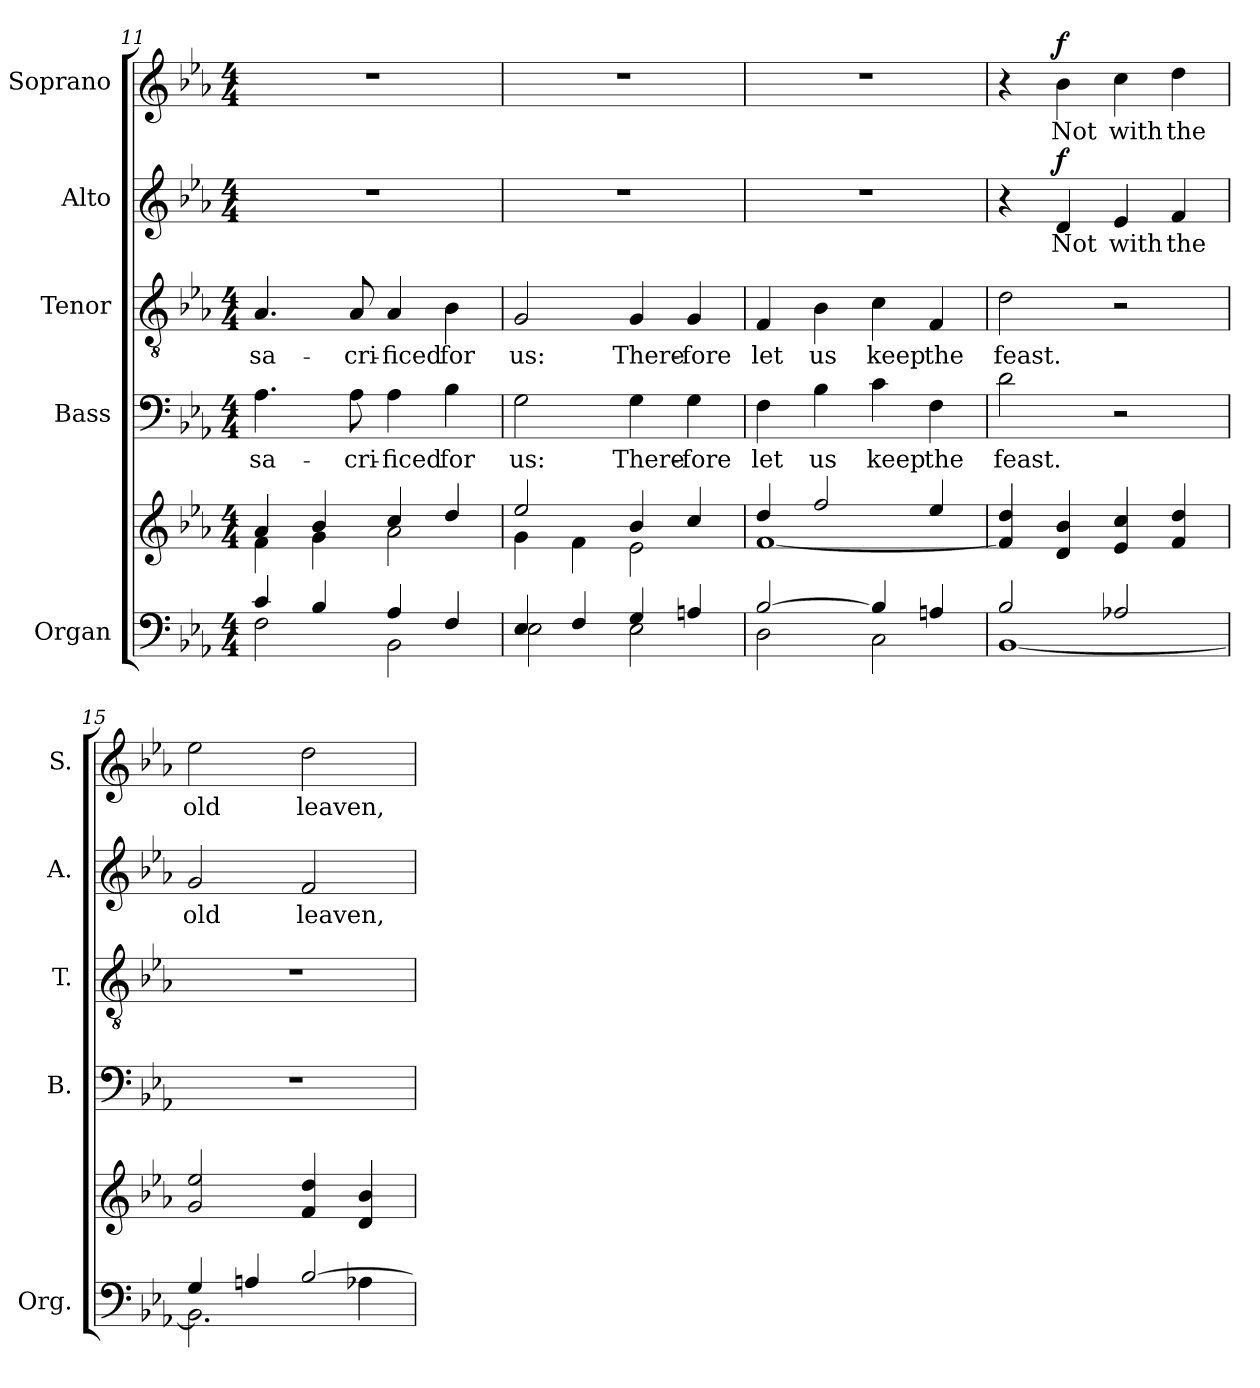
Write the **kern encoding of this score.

**kern	**kern	**kern	**text	**kern	**text	**kern	**text	**dynam	**kern	**text	**dynam
*part5	*part5	*part4	*part4	*part3	*part3	*part2	*part2	*part2	*part1	*part1	*part1
*staff6	*staff5	*staff4	*staff4	*staff3	*staff3	*staff2	*staff2	*staff2	*staff1	*staff1	*staff1
*I"Organ	*	*I"Bass	*	*I"Tenor	*	*I"Alto	*	*	*I"Soprano	*	*
*I'Org.	*	*I'B.	*	*I'T.	*	*I'A.	*	*	*I'S.	*	*
*clefF4	*clefG2	*clefF4	*	*clefGv2	*	*clefG2	*	*	*clefG2	*	*
*	*	*	*	*ITrd7c12	*	*	*	*	*	*	*
*k[b-e-a-]	*k[b-e-a-]	*k[b-e-a-]	*	*k[b-e-a-]	*	*k[b-e-a-]	*	*	*k[b-e-a-]	*	*
*E-:	*E-:	*E-:	*	*E-:	*	*E-:	*	*	*E-:	*	*
*M4/4	*M4/4	*M4/4	*	*M4/4	*	*M4/4	*	*	*M4/4	*	*
=11	=11	=11	=11	=11	=11	=11	=11	=11	=11	=11	=11
*^	*^	*	*	*	*	*	*	*	*	*	*
!	!	!	!	!	!LO:LY:b:color=#000000	!	!	!	!	!	!	!	!
!	!	!	!	!	!	!	!LO:LY:b:color=#000000	!	!	!	!	!	!
4ci/	2Fi\	4a-i/	4fi\	4.A-i\	sa-	4.AA-i/	sa-	1r	.	.	1r	.	.
4B-i/	.	4b-i/	4gi\	.	.	.	.	.	.	.	.	.	.
!	!	!	!	!	!LO:LY:b:color=#000000	!	!	!	!	!	!	!	!
!	!	!	!	!	!	!	!LO:LY:b:color=#000000	!	!	!	!	!	!
.	.	.	.	8A-i\	-cri-	8AA-i/	-cri-	.	.	.	.	.	.
!	!	!	!	!	!LO:LY:b:color=#000000	!	!	!	!	!	!	!	!
!	!	!	!	!	!	!	!LO:LY:b:color=#000000	!	!	!	!	!	!
4A-i/	2BB-i\	4cci/	2a-i\	4A-i\	-ficed	4AA-i/	-ficed	.	.	.	.	.	.
!	!	!	!	!	!LO:LY:b:color=#000000	!	!	!	!	!	!	!	!
!	!	!	!	!	!	!	!LO:LY:b:color=#000000	!	!	!	!	!	!
4Fi/	.	4ddi/	.	4B-i\	for	4BB-i\	for	.	.	.	.	.	.
=12	=12	=12	=12	=12	=12	=12	=12	=12	=12	=12	=12	=12	=12
!	!	!	!	!	!LO:LY:b:color=#000000	!	!	!	!	!	!	!	!
!	!	!	!	!	!	!	!LO:LY:b:color=#000000	!	!	!	!	!	!
4E-i/	2E-i\	2ee-i/	4gi\	2Gi\	us:	2GGi/	us:	1r	.	.	1r	.	.
4Fi/	.	.	4fi\	.	.	.	.	.	.	.	.	.	.
!	!	!	!	!	!LO:LY:b:color=#000000	!	!	!	!	!	!	!	!
!	!	!	!	!	!	!	!LO:LY:b:color=#000000	!	!	!	!	!	!
4Gi/	2E-i\	4b-i/	2e-i\	4Gi\	There-	4GGi/	There-	.	.	.	.	.	.
!	!	!	!	!	!LO:LY:b:color=#000000	!	!	!	!	!	!	!	!
!	!	!	!	!	!	!	!LO:LY:b:color=#000000	!	!	!	!	!	!
4Ani/	.	4cci/	.	4Gi\	-fore	4GGi/	-fore	.	.	.	.	.	.
!!LO:LB:g=z
=13	=13	=13	=13	=13	=13	=13	=13	=13	=13	=13	=13	=13	=13
!	!	!	!	!	!LO:LY:b:color=#000000	!	!	!	!	!	!	!	!
!	!	!	!	!	!	!	!LO:LY:b:color=#000000	!	!	!	!	!	!
[>2B-i/	2Di\	4ddi/	[<1fi	4Fi\	let	4FFi/	let	1r	.	.	1r	.	.
!	!	!	!	!	!LO:LY:b:color=#000000	!	!	!	!	!	!	!	!
!	!	!	!	!	!	!	!LO:LY:b:color=#000000	!	!	!	!	!	!
.	.	2ffi/	.	4B-i\	us	4BB-i\	us	.	.	.	.	.	.
!	!	!	!	!	!LO:LY:b:color=#000000	!	!	!	!	!	!	!	!
!	!	!	!	!	!	!	!LO:LY:b:color=#000000	!	!	!	!	!	!
4B-i/]	2Ci\	.	.	4ci\	keep	4Ci\	keep	.	.	.	.	.	.
!	!	!	!	!	!LO:LY:b:color=#000000	!	!	!	!	!	!	!	!
!	!	!	!	!	!	!	!LO:LY:b:color=#000000	!	!	!	!	!	!
4Ani/	.	4ee-i/	.	4Fi\	the	4FFi/	the	.	.	.	.	.	.
*	*	*v	*v	*	*	*	*	*	*	*	*	*	*
=14	=14	=14	=14	=14	=14	=14	=14	=14	=14	=14	=14	=14
!	!	!	!	!LO:LY:b:color=#000000	!	!	!	!	!	!	!	!
!	!	!	!	!	!	!LO:LY:b:color=#000000	!	!	!	!	!	!
2B-i/	[<1BB-i	4fi/] 4ddi	2di\	feast.	2Di\	feast.	4r	.	.	4r	.	.
!	!	!	!	!	!	!	!	!LO:LY:b:color=#000000	!	!	!	!
!	!	!	!	!	!	!	!	!	!	!	!LO:LY:b:color=#000000	!
.	.	4di/ 4b-i	.	.	.	.	4di/	Not	f	4b-i\	Not	f
!	!	!	!	!	!	!	!	!LO:LY:b:color=#000000	!	!	!	!
!	!	!	!	!	!	!	!	!	!	!	!LO:LY:b:color=#000000	!
2A-Xi/	.	4e-i/ 4cci	2r	.	2r	.	4e-i/	with	.	4cci\	with	.
!	!	!	!	!	!	!	!	!LO:LY:b:color=#000000	!	!	!	!
!	!	!	!	!	!	!	!	!	!	!	!LO:LY:b:color=#000000	!
.	.	4fi/ 4ddi	.	.	.	.	4fi/	the	.	4ddi\	the	.
=15	=15	=15	=15	=15	=15	=15	=15	=15	=15	=15	=15	=15
!	!	!	!	!	!	!	!	!LO:LY:b:color=#000000	!	!	!	!
!	!	!	!	!	!	!	!	!	!	!	!LO:LY:b:color=#000000	!
4Gi/	2.BB-i\]	2gi/ 2ee-i	1r	.	1r	.	2gi/	old	.	2ee-i\	old	.
4Ani/	.	.	.	.	.	.	.	.	.	.	.	.
!	!	!	!	!	!	!	!	!LO:LY:b:color=#000000	!	!	!	!
!	!	!	!	!	!	!	!	!	!	!	!LO:LY:b:color=#000000	!
[>2B-i/	.	4fi/ 4ddi	.	.	.	.	2fi/	leaven,	.	2ddi\	leaven,	.
.	4A-Xi\	4di/ 4b-i	.	.	.	.	.	.	.	.	.	.
*v	*v	*	*	*	*	*	*	*	*	*	*	*
=	=	=	=	=	=	=	=	=	=	=	=
*-	*-	*-	*-	*-	*-	*-	*-	*-	*-	*-	*-
